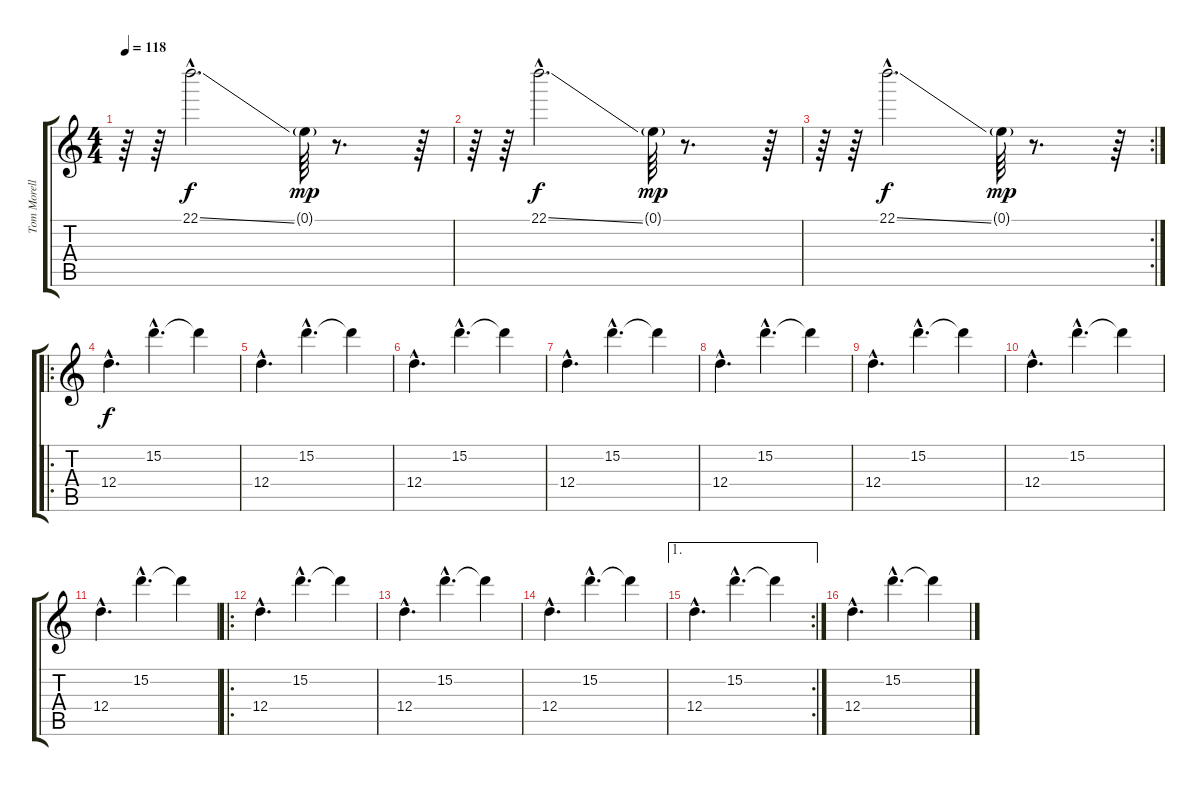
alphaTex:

\track ("Tom Morello - Guitar" "Tom Morell") {instrument distortionguitar}
\staff {score tabs}
\tuning (E4 B3 G3 D3 A2 D2) {hide}
\ts (4 4)
\tempo 118
\clef g2
\ks c
r.64{dy mp} r.64 22.1{ss hac}.2{d dy f} 0.1{g}.64{dy mp} r.8{d} r.64 |
r.64 r.64 22.1{ss hac}.2{d dy f} 0.1{g}.64{dy mp} r.8{d} r.64 |
\rc 2
r.64 r.64 22.1{ss hac}.2{d dy f} 0.1{g}.64{dy mp} r.8{d} r.64 |
\ro
12.4{hac}.4{d dy f balance 16} 15.2{hac}.4{d} 15.2{t}.4 |
12.4{hac}.4{d} 15.2{hac}.4{d} 15.2{t}.4 |
12.4{hac}.4{d} 15.2{hac}.4{d} 15.2{t}.4 |
12.4{hac}.4{d} 15.2{hac}.4{d} 15.2{t}.4 |
12.4{hac}.4{d} 15.2{hac}.4{d} 15.2{t}.4 |
12.4{hac}.4{d} 15.2{hac}.4{d} 15.2{t}.4 |
12.4{hac}.4{d} 15.2{hac}.4{d} 15.2{t}.4 |
12.4{hac}.4{d} 15.2{hac}.4{d} 15.2{t}.4 |
\ro
12.4{hac}.4{d} 15.2{hac}.4{d} 15.2{t}.4 |
12.4{hac}.4{d} 15.2{hac}.4{d} 15.2{t}.4 |
12.4{hac}.4{d} 15.2{hac}.4{d} 15.2{t}.4 |
\ae 1
\rc 2
12.4{hac}.4{d} 15.2{hac}.4{d} 15.2{t}.4 |
12.4{hac}.4{d} 15.2{hac}.4{d} 15.2{t}.4
